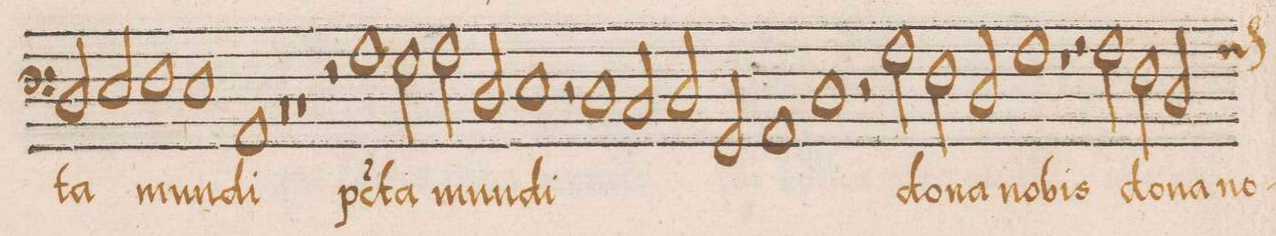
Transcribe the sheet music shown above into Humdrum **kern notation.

**kern	**text
*I"BASSVS	*
*clefF4	*
*k[]	*
*met(c|)	*
*M2/1	*
2D/	-ta
2E/	.
1F	mun-
=50	=50
1E	.
1AA	-di
=51	=51
0r	.
=52	=52
1r	.
2r	.
1A	p(e)c-
=53	=53
2G\	-(ca)-
2A\	-ta
2D/	mun-
=54	=54
1E	-di
2r	.
1D	.
=55	=55
2C/	.
2D/	.
2GG/	.
=56	=56
1AA	.
1D	.
=57	=57
2r	.
2A\	do-
2F\	-na
2D/	no-
=58	=58
1A	-bis
1r	.
=59	=59
2r	.
2A\	do-
2F\	-na
*custos:A	*
2D/	no
=60	=60
*-	*-
